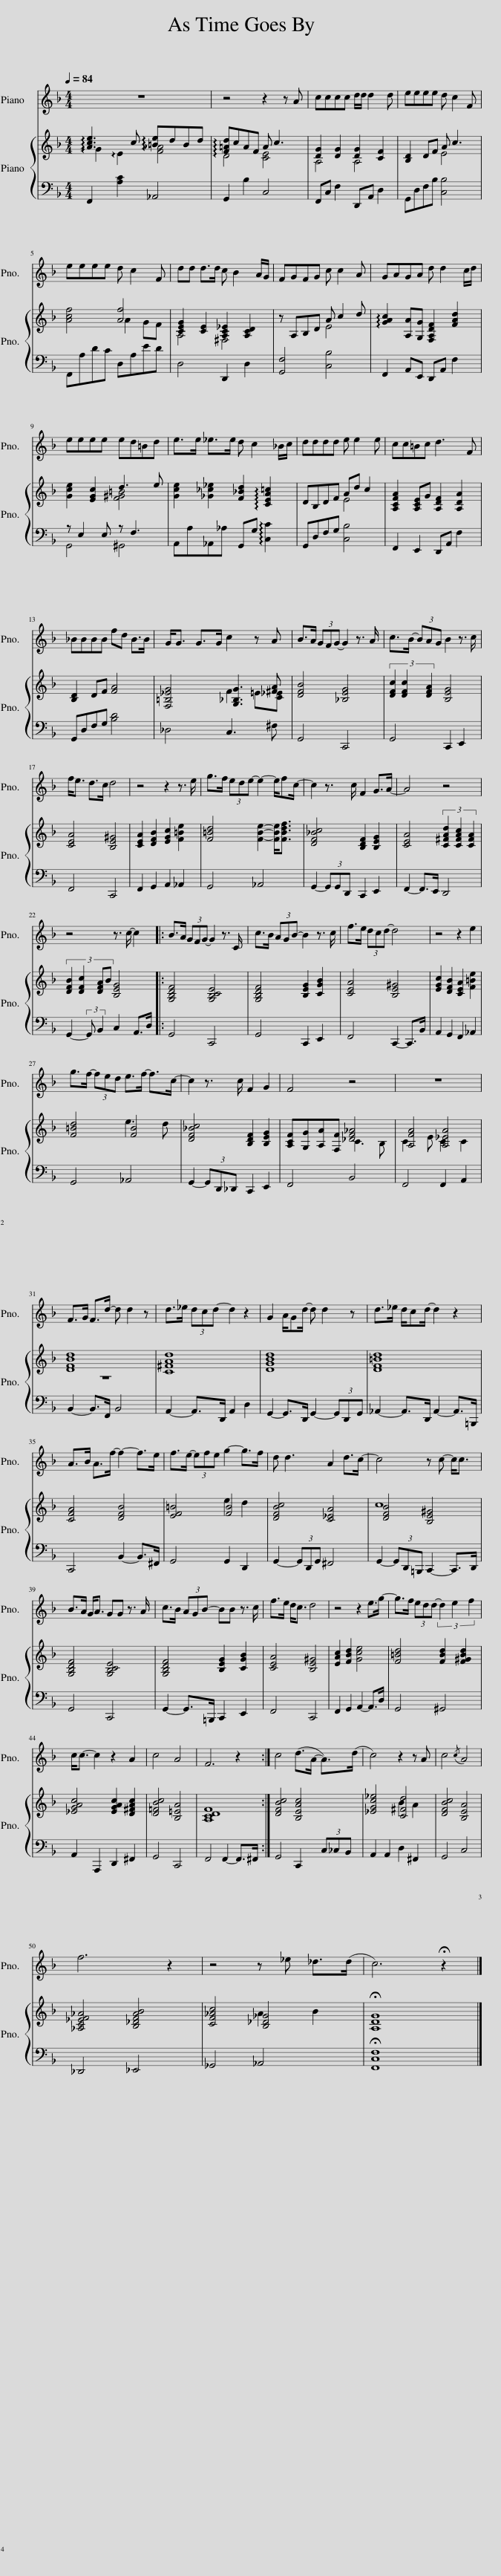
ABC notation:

X:1
%%score 1 { ( 2 3 ) | ( 4 5 ) }
L:1/8
Q:1/4=84
M:4/4
I:linebreak $
K:F
V:1 treble
V:2 treble
V:3 treble
V:4 bass
V:5 bass
V:1
 z8 | z4 z2 z A | cccc d/d/ d2 d | eeee d c2 F |$ eeee d c2 F | %5
 dd d>d c B2 A/G/ | FGFG c c2 A | GAGA d d2 c/d/ |$ eeee ed=Bd | e>e _e>e d c2 _B/c/ | %10
 dddd e e2 e | cc=Bc d3 F |$ _BBBB fd B>B | G<G G>G c2 z A | B>A (3GFG- G2 z3/2 A/ | %15
 c>B- (3BAG B2 z3/2 c/ |$ f<e d>c d4 | z4 z2 z3/2 e/ | g>f (3ede- e2- e/fc/- | c2 z3/2 c/ F2 G>A- | %20
 A4 z4 |$ z4 z3/2 c/- c2 |: B>A (3GFG- G2 z3/2 C/ | c>B (3AGB- B2 z3/2 c/ | f>e (3dcd- d4 | %25
 z4 z2 e2 |$ g>f- (3fed e>f- f>c- | c2 z3/2 c/ F2 G2 | F4 z4 | z8 |$ %30
 F>G F>d- d d2 z | d>_e (3dcd- d2 z2 | G2 A/Gd/- d d2 z | d>_e d/cd/- d2 z2 |$ A>B A>f- f2- f>e | %35
 f>e- (3efe g2- g>f | d d3 A2 d>c- | c4 z c- c<c |$ B>A G<A GG z3/2 A/ | c>B (3AGB- BB z3/2 c/ | %40
 f>e d<c d4 | z4 z2 e>g- | g>f (3edd- (3d2 e2 f2 |$ c<c- c2 z2 A2 | c4 A4 | %45
 F6 z2 :| c4 (d>A- A>)(d | c4) z2 z A | c4{/c} A4 |$ f6 z2 | %50
 z4 z _e _d>(d | c6) !fermata!z2 |] %52
V:2
 !arpeggio![Ace]3 c !arpeggio![=Be]dBd | !arpeggio![F=Ad]cAF A c3 | [DG]2 [DG]2 [DG]2 [CF]2 | [B,D]2 DF A c3 |$ [Acf]4 [Af]4 | %5
 [CEG]2 [CE]2 [A,C_E]2 [A,CD]2 | z A,B,D A c2 d | !arpeggio![GAc]2 [A,A][G,G] [F,A,DF]2 [FAd]2 |$ [Gce]2 [EGc]2 d3 e | [Gce]2 [_G_c_e]2 [F_Bd]2 !arpeggio![CEA=c]2 | %10
 DB,DF Ad c2 | [A,CFA]2 [A,CE]G [A,DF]2 [A,DA]2 |$ [B,D]2 DF [FA]4 | [F,=B,_EG]4 [G,_B,G]3 [^FA] | [DFB]4 [_B,EG]4 | %15
 (3[DFc]2 [DFc]2 [DFA]2 [B,EG]4 |$ [CEA]4 [B,E^G]4 | [CEA]2 [DFB]2 [EGc]2 [F=Be]2 | [F=Bd]4 [FBe]2- [FBe]<[FBdf] | [DF_Bc]4 [B,DF]2 [B,EG]2 | %20
 [CEA]4 (3[C^FAd]2 [CFAc]2 [CFA]2 |$ (3:2:4[DFB]2 [DFc]2 [DFA]B [B,EG]4 |: [G,B,DF]4 [G,B,CE]4 | [G,B,DF]4 [B,EG]2 [CGB]2 | [CEA]4 [B,E^G]4 | %25
 [EGc]2 [DFB]2 [CEA]2 [F=Be]2 |$ [F=Bd]4 [FB]4 | [DF_Bc]4 [B,DF]2 [B,EG]2 | [A,CF][G,G][A,A][F,F] [_DF_A]4 | [A,FA]4 [A,_EA]4 |$ %30
 [DFBd]8 | [C^FAd]8 | [DGBd]8 | [DF=Bd]8 |$ [CFA]4 [DFB]4 | %35
 [EF=B]4 [FB]4 | [DFBc]4 [C_EA]4 | [DFB]4 [B,E^G]4 |$ [G,B,DF]4 [G,B,CE]4 | [G,B,DF]4 [B,EG]2 [CGB]2 | %40
 [CEA]4 [B,E^G]4 | [EAc]2 [FBd]2 [Gce]4 | [F=Bd]4 [FBd]2 [F^GBd]2 |$ [_EGAc]4 [EGAc]2 [D^FAc]2 | [D=FBc]4 [B,=EA]4 | %45
 [A,CDF]8 :| [DFBc]4 [B,EAc]4 | [_EGc_e]4 [C^Fd]4 | [DFBc]4 [B,EA]4 |$ [_A,C_EF_A]4 [B,_DFAB]4 | %50
 [CF_Ac]4 [B,_D_G]4 | !fermata![A,DG]8 |] %52
V:3
 !arpeggio!G2 !arpeggio!E2 [F_A]4 | D4 [CE]4 | A,4 A,4 | x4 E4 |$ x4 A2 GF | %5
 A,4 ^F,4 | x4 E4 | x8 |$ x4 [F^G=B]4 | x8 | %10
 x4 E4 | x8 |$ x8 | x4 F2 =E[C_E] | x8 | %15
 x8 |$ x8 | x8 | x8 | x8 | %20
 x8 |$ x8 |: x8 | x8 | x8 | %25
 x8 |$ x4 e3 d | x8 | x4 C3 B, | C3 E C2 C2 |$ %30
 z8 | x8 | x8 | x8 |$ x8 | %35
 x4 e2 d2 | x8 | c8 |$ x8 | x8 | %40
 x8 | x8 | x8 |$ x8 | x8 | %45
 x8 :| x8 | x4 B2 A2 | x8 |$ x8 | %50
 x4 _A2 B2 | x8 |] %52
V:4
 F,,2 [A,C]2 _A,,4 | G,,2 B,2 C,4 | F,,C, F,2 D,,A,, D,2 | G,,D,F,B, [C,B,]4 |$ F,,A,DC D,A,ED | %5
 D,4 D,,2 D,2 | [G,,F,]4 [C,B,]4 | F,,2 A,,E,, D,,A,, F,2 |$ z E,2 E, z F,3 | A,,A,_A,,_A, G,,G, !arpeggio![C,C]2 | %10
 G,,D,F,G, [C,B,]4 | F,,2 E,,2 D,,A,, F,2 |$ G,,D,F,G, [B,D]4 | _D,4 C,3 ^F, | G,,4 C,,4 | %15
 G,,4 C,,2 E,,2 |$ F,,4 C,,4 | F,,2 G,,2 A,,2 _A,,2 | G,,4 _A,,4 | G,,2- (3G,,G,,D,, C,,2 E,,2 | %20
 F,,2- F,,>E,, D,,4 |$ G,,2- (3:2:2G,, B,,2 C,2 A,,>D, |: G,,4 C,,4 | G,,4 C,,2 E,,2 | F,,4 C,,2- C,,>B,, | %25
 A,,2 G,,2 F,,2 _A,,2 |$ G,,4 _A,,4 | G,,2- (3G,,D,,_D,, C,,2 E,,2 | F,,4 B,,4 | F,,4 F,,2 A,,2 |$ %30
 B,,2- B,,>F,, B,,4 | A,,2- A,,>D,, A,,2 D,2 | G,,2- G,,>D,, G,,2- (3G,,D,,G,, | _A,,2- A,,>D,, A,,2- A,,>=B,,, |$ C,,4 B,,2- B,,>^F,, | %35
 G,,4 G,,2 D,,2 | G,,2- (3G,,D,,G,, ^F,,4 | G,,2- (3G,,D,,=B,,, C,,2- C,,>D,, |$ G,,4 C,,4 | G,,2- G,,>=B,,, C,,2 E,,2 | %40
 F,,4 C,,4 | F,,2 G,,2 A,,2- A,,>D, | G,,4 ^G,,4 |$ A,,2 A,,,2 D,,2 ^F,,2 | G,,4 C,,4 | %45
 F,,4 F,,2- F,,>^F,, :| G,,4 C,,2 (3C,_C,B,, | A,,2 A,,2 D,2 ^F,,2 | G,,4 C,4 |$ _D,,4 _E,,4 | %50
 _G,,4 _A,,4 | !fermata![F,,C,F,]8 |] %52
V:5
 x8 | x8 | x8 | x8 |$ x8 | %5
 x8 | x8 | x8 |$ G,,4 ^G,,4 | x8 | %10
 x8 | x8 |$ x8 | x8 | x8 | %15
 x8 |$ x8 | x8 | x8 | x8 | %20
 x8 |$ x8 |: x8 | x8 | x8 | %25
 x8 |$ x8 | x8 | x8 | x8 |$ %30
 x8 | x8 | x8 | x8 |$ x8 | %35
 x8 | x8 | x8 |$ x8 | x8 | %40
 x8 | x8 | x8 |$ x8 | x8 | %45
 x8 :| x8 | x8 | x8 |$ x8 | %50
 x8 | x8 |] %52
